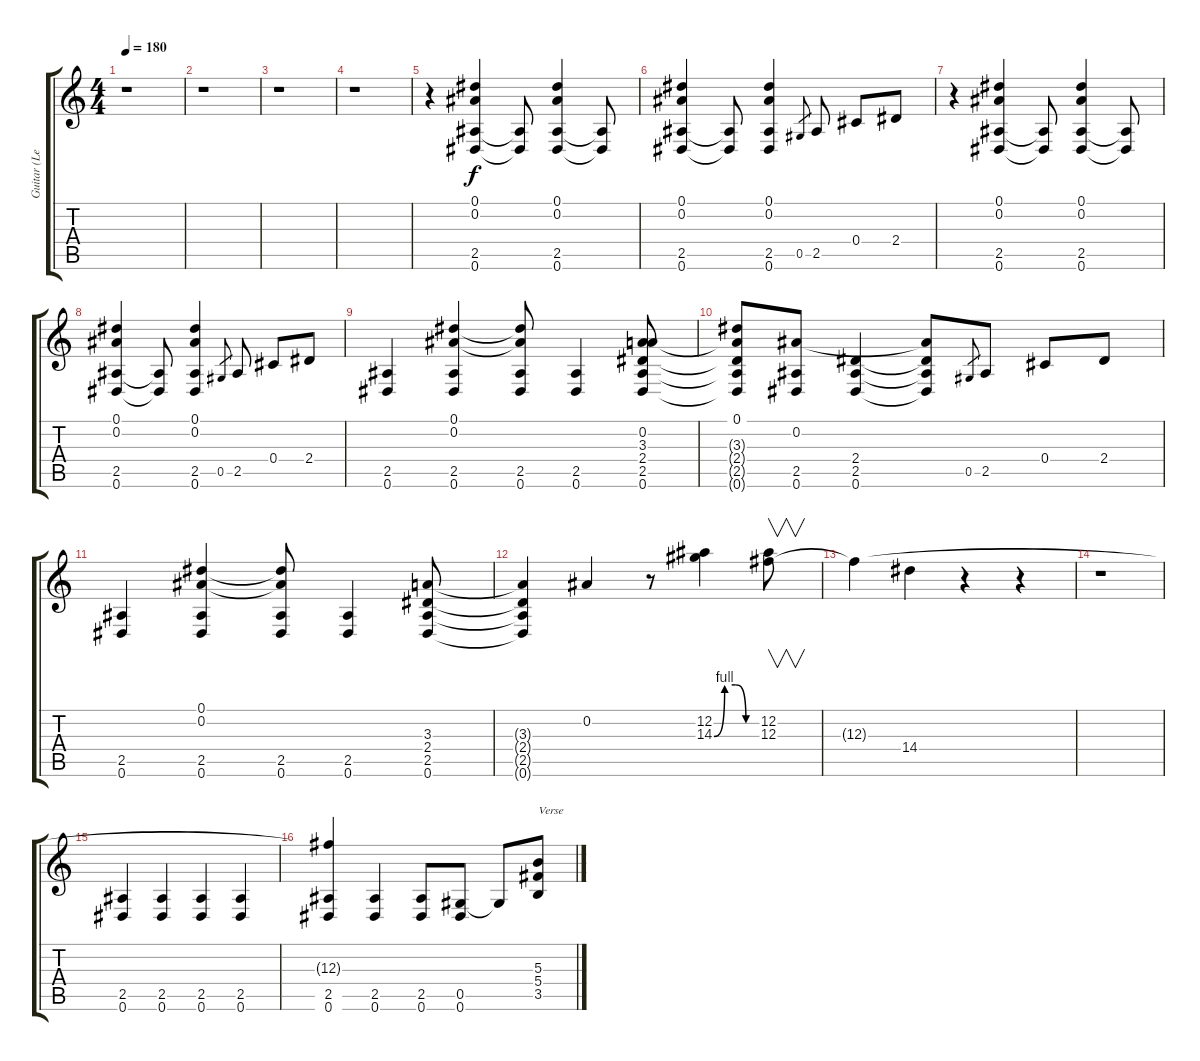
\track ("Guitar (Lead)" "Guitar (Le") {instrument distortionguitar}
\staff {score tabs}
\tuning (Eb4 Bb3 Gb3 Db3 Ab2 Eb2) {hide}
\ts (4 4)
\tempo 180
\clef g2
\ks c
r.1{dy f instrument distortionguitar} |
r.1 |
r.1 |
r.1 |
r.4 (0.1 0.2 2.5 0.6).4 (2.5{t} 0.6{t}).8 (0.1 0.2 2.5 0.6).4 (2.5{t} 0.6{t}).8 |
(0.1 0.2 2.5 0.6).4 (2.5{t} 0.6{t}).8 (0.1 0.2 2.5 0.6).4 0.5.8{gr} 2.5.8 0.4.8 2.4.8 |
r.4 (0.1 0.2 2.5 0.6).4 (2.5{t} 0.6{t}).8 (0.1 0.2 2.5 0.6).4 (2.5{t} 0.6{t}).8 |
(0.1 0.2 2.5 0.6).4 (2.5{t} 0.6{t}).8 (0.1 0.2 2.5 0.6).4 0.5.8{gr} 2.5.8 0.4.8 2.4.8 |
(2.5 0.6).4 (0.1 0.2 2.5 0.6).4 (0.1{t} 0.2{t} 2.5 0.6).8 (2.5 0.6).4 (0.2 3.3 2.4 2.5 0.6).8 |
(0.1 3.3{t} 2.4{t} 2.5{t} 0.6{t}).8 (0.2 2.5 0.6).8 (2.4 2.5 0.6).4 (0.2{t} 2.4{t} 2.5{t} 0.6{t}).8 0.5.8{gr} 2.5.8 0.4.8 2.4.8 |
(2.5 0.6).4 (0.1 0.2 2.5 0.6).4 (0.1{t} 0.2{t} 2.5 0.6).8 (2.5 0.6).4 (3.3 2.4 2.5 0.6).8 |
(3.3{t} 2.4{t} 2.5{t} 0.6{t}).4 0.2.4 r.8 (12.2 14.3{be (custom 0 0 15 4 30 4 45 0 60 0)}).4 (12.2 12.3).8{v} |
12.3{t}.4 14.4.4 r.4 r.4 |
r.1 |
(2.5 0.6).4 (2.5 0.6).4 (2.5 0.6).4 (2.5 0.6).4 |
(12.3{t} 2.5 0.6).4 (2.5 0.6).4 (2.5 0.6).8 (0.5 0.6).8 0.5{t}.8 (5.3 5.4 3.5).8{txt "Verse"}
